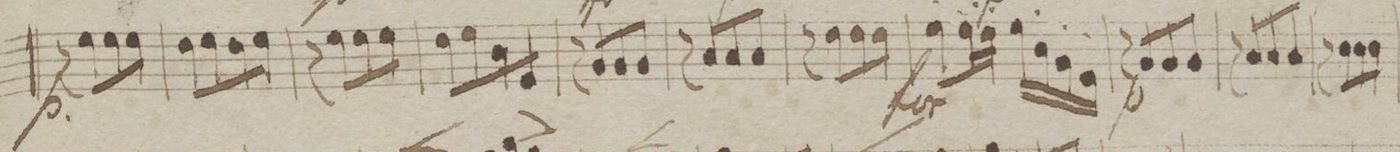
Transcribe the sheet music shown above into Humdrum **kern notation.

**kern	**dynam
*I"Viola	*
*clefC3	*
*k[b-]	*
*M2/4	*
8r	p
8f\L	.
8f\	.
8f\J	.
=38	=38
8e\L	.
8f\	.
8e\	.
8f\J	.
=39	=39
8r	.
8f\L	.
8f\	.
8f\J	.
=40	=40
8e\L	.
8f\	.
8c\	.
8F/J	.
=41	=41
8r	.
8A/L	.
8A/	.
8A/J	.
=42	=42
8r	.
8B-/L	.
8B-/	.
8B-/J	.
=43	=43
8r	.
8e\L	.
8e\	.
8e\J	.
=44	=44
8f\'L	f
16f\'L	.
16e\'JJ	.
16f\LL	.
16c\'	.
16A\'	.
16F\'JJ	.
=45	=45
8r	p
8A/L	.
8A/	.
8A/J	.
=46	=46
8r	.
8B-/L	.
8B-/	.
8B-/J	.
=47	=47
8r	.
8c\L	.
8c\	.
8c\J	.
=48	=48
*-	*-
